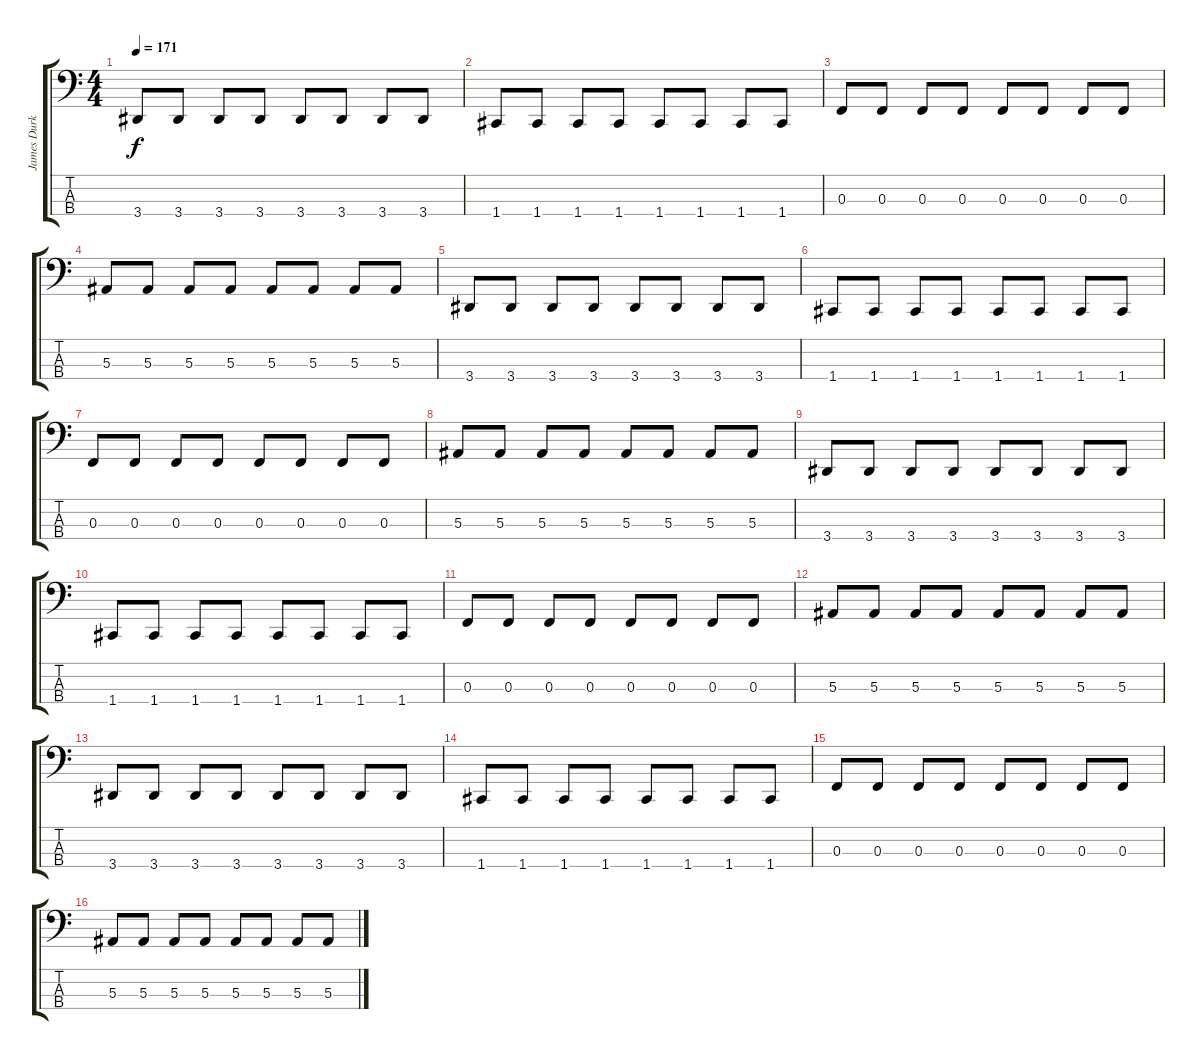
\track ("James Durkin (Bass)" "James Durk") {instrument electricbasspick}
\staff {score tabs}
\tuning (Eb2 Bb1 F1 C1) {hide}
\ts (4 4)
\tempo 171
\clef f4
\ks c
3.4.8{dy f} 3.4.8 3.4.8 3.4.8 3.4.8 3.4.8 3.4.8 3.4.8 |
1.4.8 1.4.8 1.4.8 1.4.8 1.4.8 1.4.8 1.4.8 1.4.8 |
0.3.8 0.3.8 0.3.8 0.3.8 0.3.8 0.3.8 0.3.8 0.3.8 |
5.3.8 5.3.8 5.3.8 5.3.8 5.3.8 5.3.8 5.3.8 5.3.8 |
3.4.8 3.4.8 3.4.8 3.4.8 3.4.8 3.4.8 3.4.8 3.4.8 |
1.4.8 1.4.8 1.4.8 1.4.8 1.4.8 1.4.8 1.4.8 1.4.8 |
0.3.8 0.3.8 0.3.8 0.3.8 0.3.8 0.3.8 0.3.8 0.3.8 |
5.3.8 5.3.8 5.3.8 5.3.8 5.3.8 5.3.8 5.3.8 5.3.8 |
3.4.8 3.4.8 3.4.8 3.4.8 3.4.8 3.4.8 3.4.8 3.4.8 |
1.4.8 1.4.8 1.4.8 1.4.8 1.4.8 1.4.8 1.4.8 1.4.8 |
0.3.8 0.3.8 0.3.8 0.3.8 0.3.8 0.3.8 0.3.8 0.3.8 |
5.3.8 5.3.8 5.3.8 5.3.8 5.3.8 5.3.8 5.3.8 5.3.8 |
3.4.8 3.4.8 3.4.8 3.4.8 3.4.8 3.4.8 3.4.8 3.4.8 |
1.4.8 1.4.8 1.4.8 1.4.8 1.4.8 1.4.8 1.4.8 1.4.8 |
0.3.8 0.3.8 0.3.8 0.3.8 0.3.8 0.3.8 0.3.8 0.3.8 |
5.3.8 5.3.8 5.3.8 5.3.8 5.3.8 5.3.8 5.3.8 5.3.8
